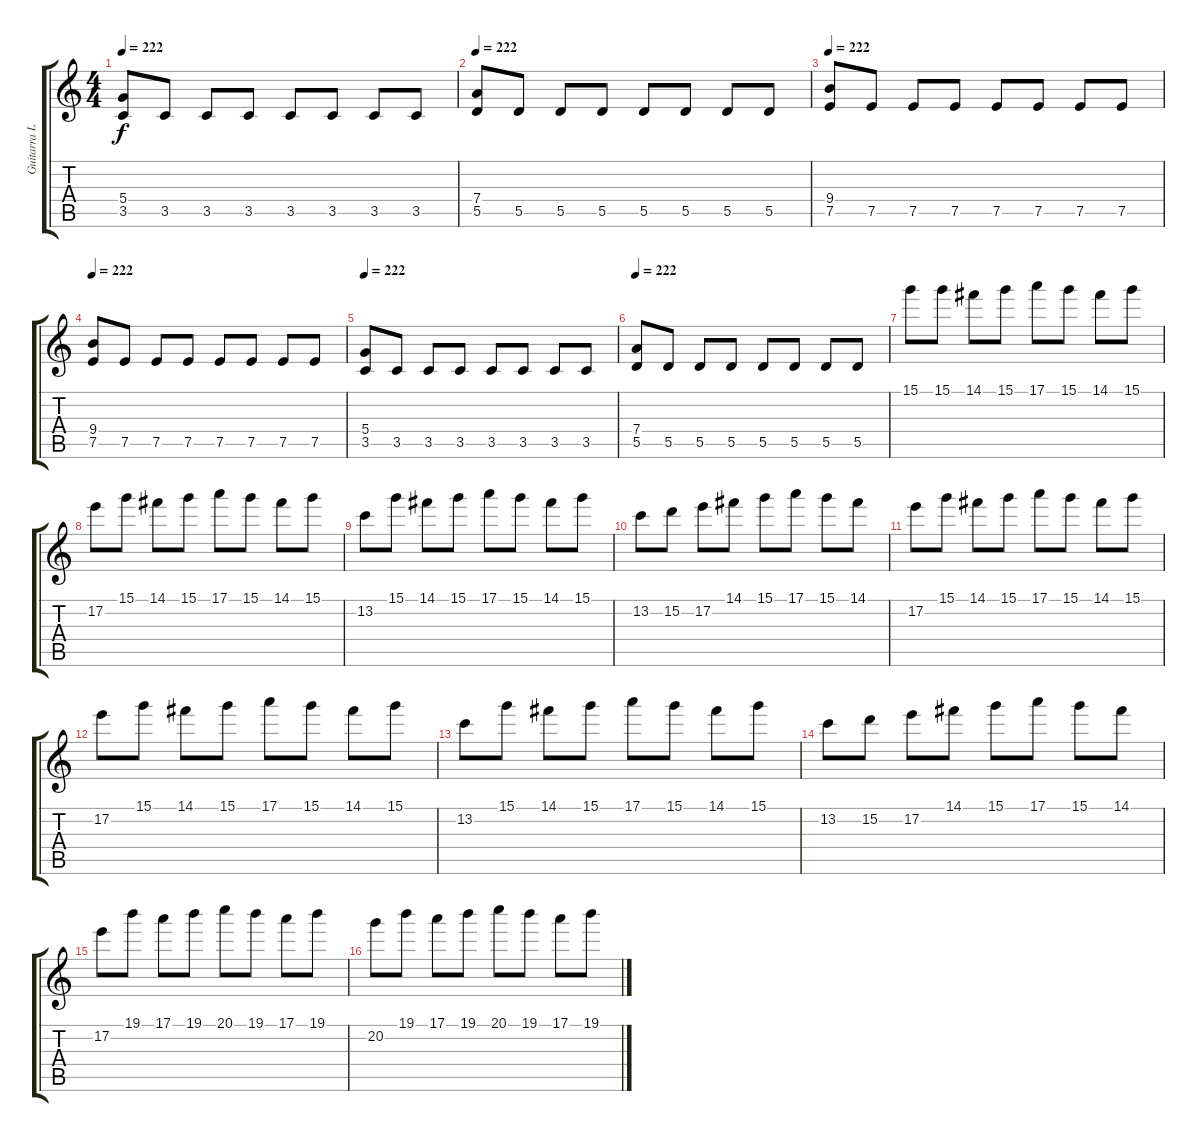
\track ("Guitarra Lider" "Guitarra L") {instrument overdrivenguitar}
\staff {score tabs}
\tuning (E4 B3 G3 D3 A2 E2) {hide}
\ts (4 4)
\tempo 222
\clef g2
\ks c
(5.4 3.5).8{dy f} 3.5.8 3.5.8 3.5.8 3.5.8 3.5.8 3.5.8 3.5.8 |
\tempo 222
(7.4 5.5).8 5.5.8 5.5.8 5.5.8 5.5.8 5.5.8 5.5.8 5.5.8 |
\tempo 222
(9.4 7.5).8 7.5.8 7.5.8 7.5.8 7.5.8 7.5.8 7.5.8 7.5.8 |
\tempo 222
(9.4 7.5).8 7.5.8 7.5.8 7.5.8 7.5.8 7.5.8 7.5.8 7.5.8 |
\tempo 222
(5.4 3.5).8 3.5.8 3.5.8 3.5.8 3.5.8 3.5.8 3.5.8 3.5.8 |
\tempo 222
(7.4 5.5).8 5.5.8 5.5.8 5.5.8 5.5.8 5.5.8 5.5.8 5.5.8 |
15.1.8 15.1.8 14.1.8 15.1.8 17.1.8 15.1.8 14.1.8 15.1.8 |
17.2.8 15.1.8 14.1.8 15.1.8 17.1.8 15.1.8 14.1.8 15.1.8 |
13.2.8 15.1.8 14.1.8 15.1.8 17.1.8 15.1.8 14.1.8 15.1.8 |
13.2.8 15.2.8 17.2.8 14.1.8 15.1.8 17.1.8 15.1.8 14.1.8 |
17.2.8 15.1.8 14.1.8 15.1.8 17.1.8 15.1.8 14.1.8 15.1.8 |
17.2.8 15.1.8 14.1.8 15.1.8 17.1.8 15.1.8 14.1.8 15.1.8 |
13.2.8 15.1.8 14.1.8 15.1.8 17.1.8 15.1.8 14.1.8 15.1.8 |
13.2.8 15.2.8 17.2.8 14.1.8 15.1.8 17.1.8 15.1.8 14.1.8 |
17.2.8 19.1.8 17.1.8 19.1.8 20.1.8 19.1.8 17.1.8 19.1.8 |
20.2.8 19.1.8 17.1.8 19.1.8 20.1.8 19.1.8 17.1.8 19.1.8
